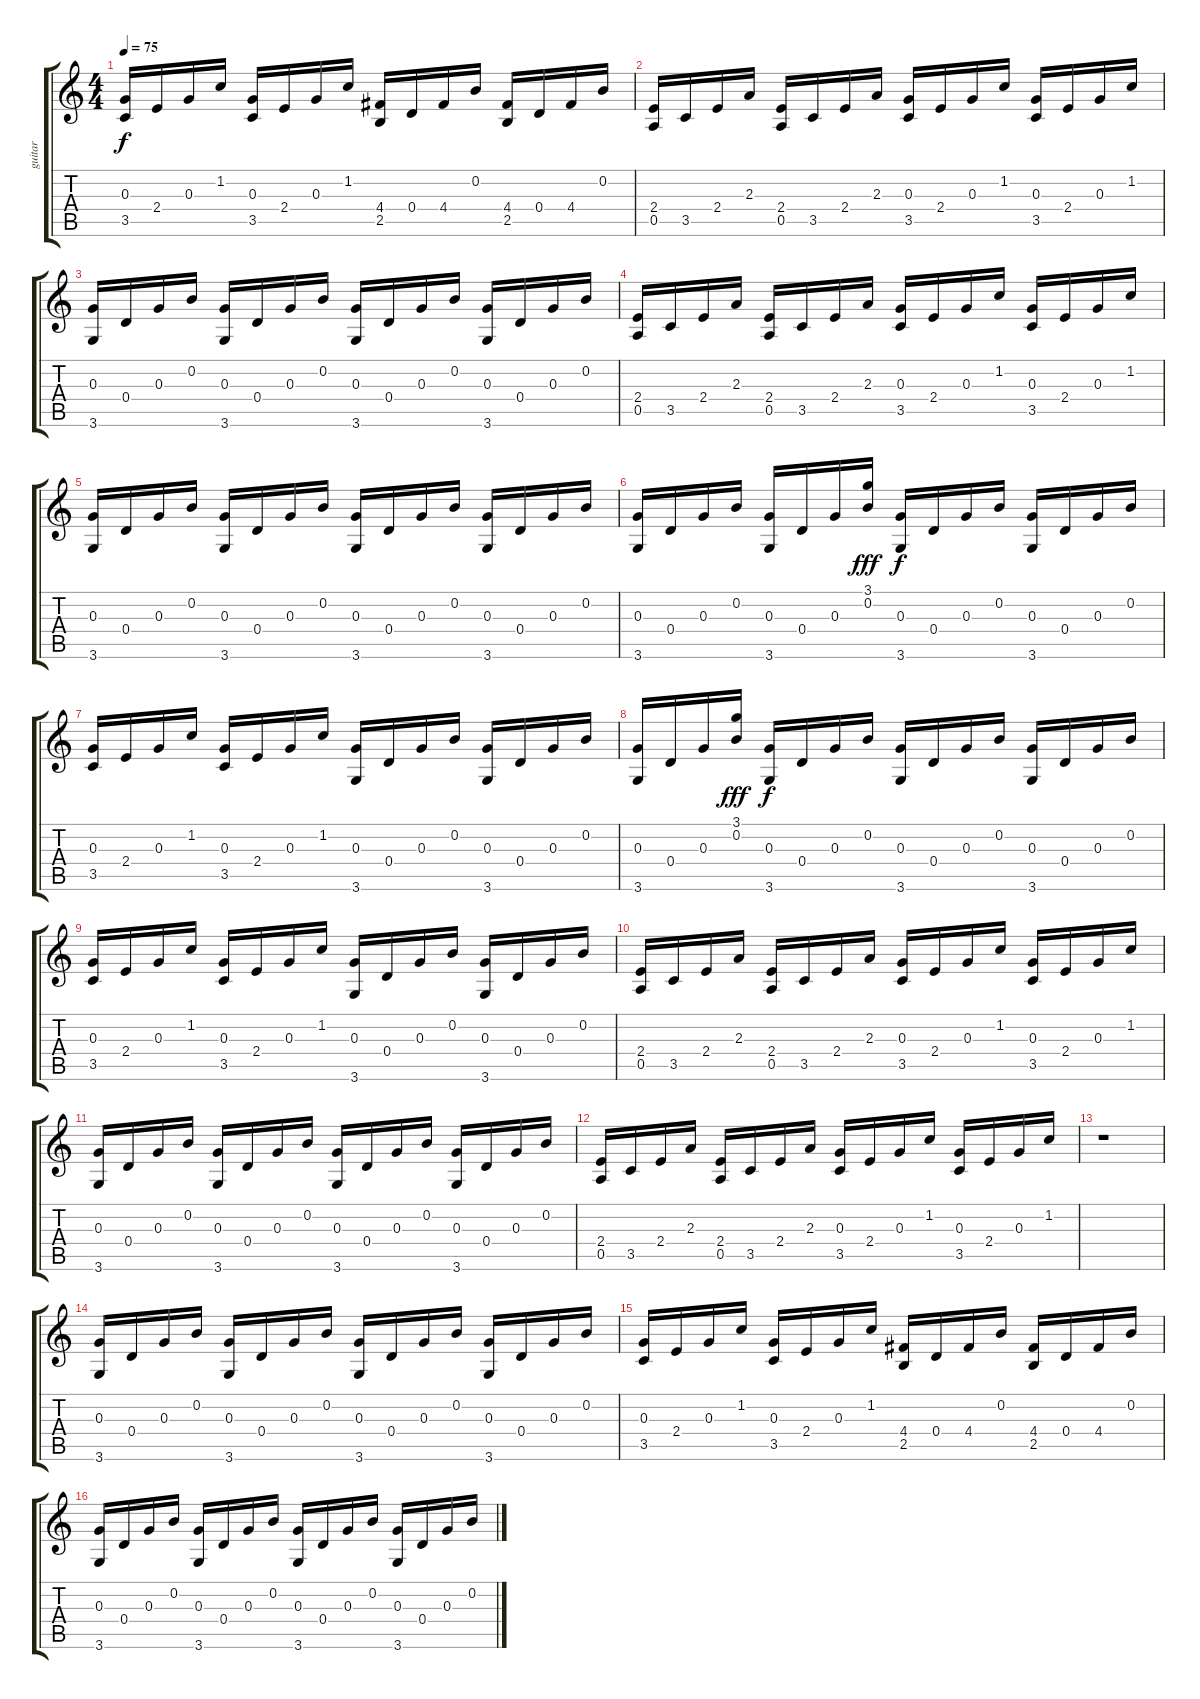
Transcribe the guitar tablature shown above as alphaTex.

\track ("guitar" "guitar") {instrument acousticguitarnylon}
\staff {score tabs}
\tuning (E4 B3 G3 D3 A2 E2) {hide}
\ts (4 4)
\tempo 75
\clef g2
\ks c
(0.3 3.5).16{dy f} 2.4.16 0.3.16 1.2.16 (0.3 3.5).16 2.4.16 0.3.16 1.2.16 (4.4 2.5).16 0.4.16 4.4.16 0.2.16 (4.4 2.5).16 0.4.16 4.4.16 0.2.16 |
(2.4 0.5).16 3.5.16 2.4.16 2.3.16 (2.4 0.5).16 3.5.16 2.4.16 2.3.16 (0.3 3.5).16 2.4.16 0.3.16 1.2.16 (0.3 3.5).16 2.4.16 0.3.16 1.2.16 |
(0.3 3.6).16 0.4.16 0.3.16 0.2.16 (0.3 3.6).16 0.4.16 0.3.16 0.2.16 (0.3 3.6).16 0.4.16 0.3.16 0.2.16 (0.3 3.6).16 0.4.16 0.3.16 0.2.16 |
(2.4 0.5).16 3.5.16 2.4.16 2.3.16 (2.4 0.5).16 3.5.16 2.4.16 2.3.16 (0.3 3.5).16 2.4.16 0.3.16 1.2.16 (0.3 3.5).16 2.4.16 0.3.16 1.2.16 |
(0.3 3.6).16 0.4.16 0.3.16 0.2.16 (0.3 3.6).16 0.4.16 0.3.16 0.2.16 (0.3 3.6).16 0.4.16 0.3.16 0.2.16 (0.3 3.6).16 0.4.16 0.3.16 0.2.16 |
(0.3 3.6).16 0.4.16 0.3.16 0.2.16 (0.3 3.6).16 0.4.16 0.3.16 (3.1 0.2).16{dy fff} (0.3 3.6).16{dy f} 0.4.16 0.3.16 0.2.16 (0.3 3.6).16 0.4.16 0.3.16 0.2.16 |
(0.3 3.5).16 2.4.16 0.3.16 1.2.16 (0.3 3.5).16 2.4.16 0.3.16 1.2.16 (0.3 3.6).16 0.4.16 0.3.16 0.2.16 (0.3 3.6).16 0.4.16 0.3.16 0.2.16 |
(0.3 3.6).16 0.4.16 0.3.16 (3.1 0.2).16{dy fff} (0.3 3.6).16{dy f} 0.4.16 0.3.16 0.2.16 (0.3 3.6).16 0.4.16 0.3.16 0.2.16 (0.3 3.6).16 0.4.16 0.3.16 0.2.16 |
(0.3 3.5).16 2.4.16 0.3.16 1.2.16 (0.3 3.5).16 2.4.16 0.3.16 1.2.16 (0.3 3.6).16 0.4.16 0.3.16 0.2.16 (0.3 3.6).16 0.4.16 0.3.16 0.2.16 |
(2.4 0.5).16 3.5.16 2.4.16 2.3.16 (2.4 0.5).16 3.5.16 2.4.16 2.3.16 (0.3 3.5).16 2.4.16 0.3.16 1.2.16 (0.3 3.5).16 2.4.16 0.3.16 1.2.16 |
(0.3 3.6).16 0.4.16 0.3.16 0.2.16 (0.3 3.6).16 0.4.16 0.3.16 0.2.16 (0.3 3.6).16 0.4.16 0.3.16 0.2.16 (0.3 3.6).16 0.4.16 0.3.16 0.2.16 |
(2.4 0.5).16 3.5.16 2.4.16 2.3.16 (2.4 0.5).16 3.5.16 2.4.16 2.3.16 (0.3 3.5).16 2.4.16 0.3.16 1.2.16 (0.3 3.5).16 2.4.16 0.3.16 1.2.16 |
r.1 |
(0.3 3.6).16 0.4.16 0.3.16 0.2.16 (0.3 3.6).16 0.4.16 0.3.16 0.2.16 (0.3 3.6).16 0.4.16 0.3.16 0.2.16 (0.3 3.6).16 0.4.16 0.3.16 0.2.16 |
(0.3 3.5).16 2.4.16 0.3.16 1.2.16 (0.3 3.5).16 2.4.16 0.3.16 1.2.16 (4.4 2.5).16 0.4.16 4.4.16 0.2.16 (4.4 2.5).16 0.4.16 4.4.16 0.2.16 |
(0.3 3.6).16 0.4.16 0.3.16 0.2.16 (0.3 3.6).16 0.4.16 0.3.16 0.2.16 (0.3 3.6).16 0.4.16 0.3.16 0.2.16 (0.3 3.6).16 0.4.16 0.3.16 0.2.16
